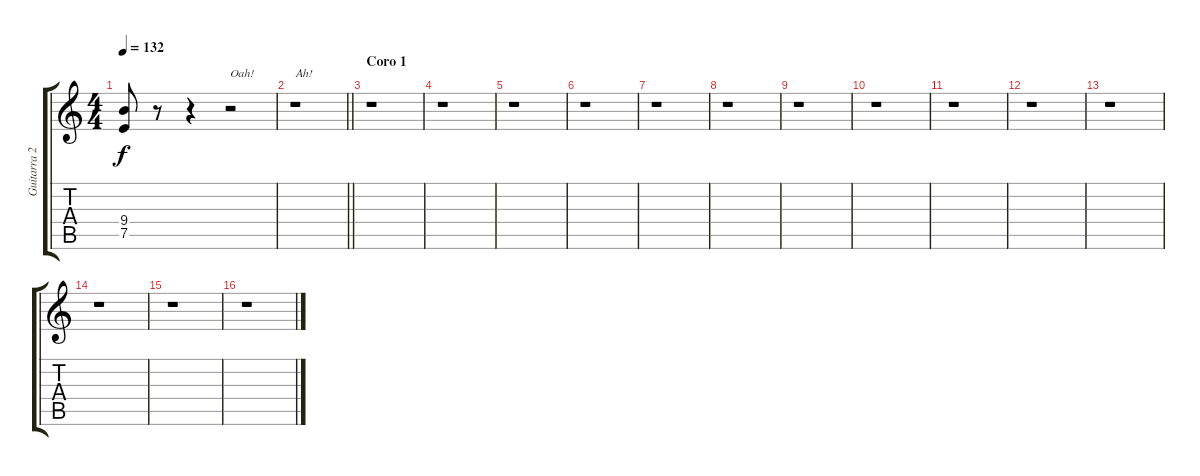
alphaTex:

\track ("Guitarra 2" "Guitarra 2") {instrument distortionguitar}
\staff {score tabs}
\tuning (E4 B3 G3 D3 A2 E2) {hide}
\ts (4 4)
\tempo 132
\clef g2
\ks aminor
(9.4 7.5).8{dy f} r.8 r.4 r.2{txt "Oah!"} |
\barLineRight lightlight
r.1{txt "Ah!"} |
\section ("" "Coro 1")
r.1 |
r.1 |
r.1 |
r.1 |
r.1 |
r.1 |
r.1 |
r.1 |
r.1 |
r.1 |
r.1 |
r.1 |
r.1 |
r.1
